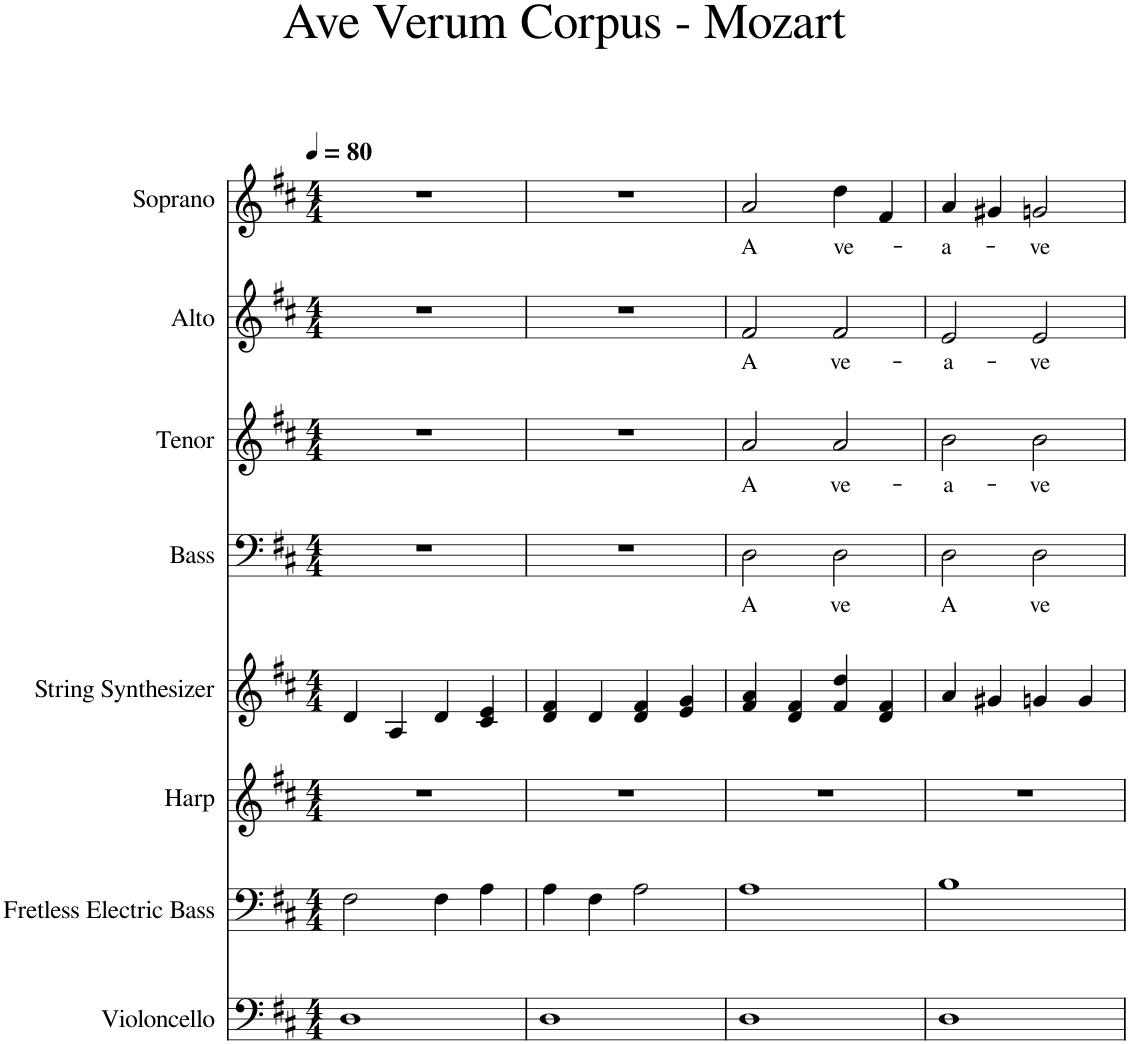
**kern	**kern	**kern	**kern	**kern	**text	**kern	**text	**kern	**text	**kern	**text
*part8	*part7	*part6	*part5	*part4	*part4	*part3	*part3	*part2	*part2	*part1	*part1
*staff8	*staff7	*staff6	*staff5	*staff4	*staff4	*staff3	*staff3	*staff2	*staff2	*staff1	*staff1
*I"Violoncello	*I"Fretless Electric Bass	*I"Harp	*I"String Synthesizer	*I"Bass	*	*I"Tenor	*	*I"Alto	*	*I"Soprano	*
*I'Vc.	*I'Frtl. El. B.	*I'Hrp.	*I'Synth.	*I'B.	*	*I'T.	*	*I'A.	*	*I'S.	*
*clefF4	*clefF4	*clefG2	*clefG2	*clefF4	*	*clefG2	*	*clefG2	*	*clefG2	*
*k[f#c#]	*k[f#c#]	*k[f#c#]	*k[f#c#]	*k[f#c#]	*	*k[f#c#]	*	*k[f#c#]	*	*k[f#c#]	*
*M4/4	*M4/4	*M4/4	*M4/4	*M4/4	*	*M4/4	*	*M4/4	*	*M4/4	*
*MM80	*MM80	*MM80	*MM80	*MM80	*	*MM80	*	*MM80	*	*MM80	*
=1	=1	=1	=1	=1	=1	=1	=1	=1	=1	=1	=1
1D	2F#\	1r	4d/	1r	.	1r	.	1r	.	1r	.
.	.	.	4A/	.	.	.	.	.	.	.	.
.	4F#\	.	4d/	.	.	.	.	.	.	.	.
.	4A\	.	4c#/ 4e/	.	.	.	.	.	.	.	.
=2	=2	=2	=2	=2	=2	=2	=2	=2	=2	=2	=2
1D	4A\	1r	4d/ 4f#/	1r	.	1r	.	1r	.	1r	.
.	4F#\	.	4d/	.	.	.	.	.	.	.	.
.	2A\	.	4d/ 4f#/	.	.	.	.	.	.	.	.
.	.	.	4e/ 4g/	.	.	.	.	.	.	.	.
=3	=3	=3	=3	=3	=3	=3	=3	=3	=3	=3	=3
!	!	!	!	!	!LO:LY:b	!	!LO:LY:b	!	!LO:LY:b	!	!LO:LY:b
1D	1A	1r	4f#/ 4a/	2D\	A	2a/	A	2f#/	A	2a/	A
.	.	.	4d/ 4f#/	.	.	.	.	.	.	.	.
!	!	!	!	!	!LO:LY:b	!	!LO:LY:b	!	!LO:LY:b	!	!LO:LY:b
.	.	.	4f#/ 4dd/	2D\	ve	2a/	ve-	2f#/	ve-	4dd\	ve-
.	.	.	4d/ 4f#/	.	.	.	.	.	.	4f#/	.
=4	=4	=4	=4	=4	=4	=4	=4	=4	=4	=4	=4
!	!	!	!	!	!LO:LY:b	!	!LO:LY:b	!	!LO:LY:b	!	!LO:LY:b
1D	1B	1r	4a/	2D\	A	2b\	a-	2e/	-a-	4a/	-a-
.	.	.	4g#X/	.	.	.	.	.	.	4g#X/	.
!	!	!	!	!	!LO:LY:b	!	!LO:LY:b	!	!LO:LY:b	!	!LO:LY:b
.	.	.	4gn/	2D\	ve	2b\	-ve	2e/	-ve	2gn/	-ve
.	.	.	4g/	.	.	.	.	.	.	.	.
=	=	=	=	=	=	=	=	=	=	=	=
*-	*-	*-	*-	*-	*-	*-	*-	*-	*-	*-	*-
